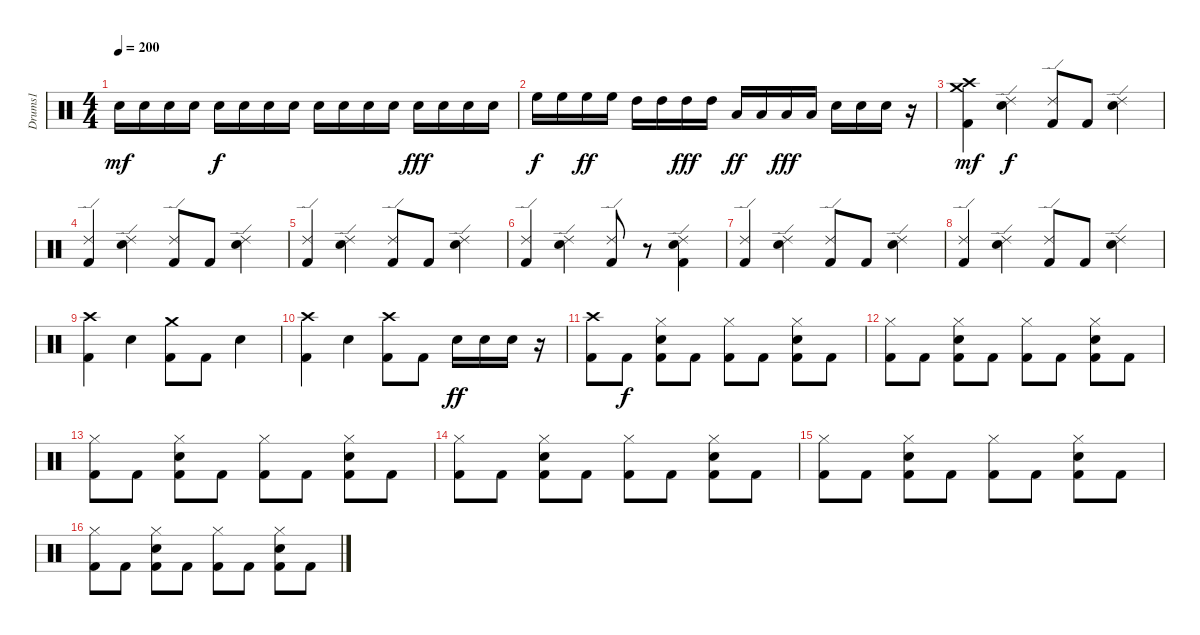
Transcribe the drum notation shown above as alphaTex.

\track ("Drums1" "Drums1") {instrument percussion}
\staff {score}
\articulation defaults
\ts (4 4)
\tempo 200
\clef neutral
\ks c "Snare (hit) 2".16{dy mf} "Snare (hit) 2".16 "Snare (hit) 2".16 "Snare (hit) 2".16 "Snare (hit) 2".16{dy f} "Snare (hit) 2".16 "Snare (hit) 2".16 "Snare (hit) 2".16 "Snare (hit) 2".16 "Snare (hit) 2".16 "Snare (hit) 2".16 "Snare (hit) 2".16 "Snare (hit) 2".16{dy fff} "Snare (hit) 2".16 "Snare (hit) 2".16 "Snare (hit) 2".16
|
"High Floor Tom (hit)".16{dy f} "High Floor Tom (hit)".16 "High Floor Tom (hit)".16{dy ff} "High Floor Tom (hit)".16 "High Tom (hit)".16 "High Tom (hit)".16 "High Tom (hit)".16{dy fff} "High Tom (hit)".16 "Low Tom (hit)".16{dy ff} "Low Tom (hit)".16 "Low Tom (hit)".16{dy fff} "Low Tom (hit)".16 "Snare (hit) 2".16 "Snare (hit) 2".16 "Snare (hit) 2".16 r.16 |
("Crash high (hit)" "Crash medium (hit)" "Kick (hit) 2").4{dy mf} ("Ride (edge) 2" "Snare (hit) 2").4{dy f} ("Ride (edge) 2" "Kick (hit) 2").8 "Kick (hit) 2".8 ("Ride (edge) 2" "Snare (hit) 2").4 |
("Ride (edge) 2" "Kick (hit) 2").4 ("Ride (edge) 2" "Snare (hit) 2").4 ("Ride (edge) 2" "Kick (hit) 2").8 "Kick (hit) 2".8 ("Ride (edge) 2" "Snare (hit) 2").4 |
("Ride (edge) 2" "Kick (hit) 2").4 ("Ride (edge) 2" "Snare (hit) 2").4 ("Ride (edge) 2" "Kick (hit) 2").8 "Kick (hit) 2".8 ("Ride (edge) 2" "Snare (hit) 2").4 |
("Ride (edge) 2" "Kick (hit) 2").4 ("Ride (edge) 2" "Snare (hit) 2").4 ("Ride (edge) 2" "Kick (hit) 2").8 r.8 ("Ride (edge) 2" "Snare (hit) 2" "Kick (hit) 2").4 |
("Ride (edge) 2" "Kick (hit) 2").4 ("Ride (edge) 2" "Snare (hit) 2").4 ("Ride (edge) 2" "Kick (hit) 2").8 "Kick (hit) 2".8 ("Ride (edge) 2" "Snare (hit) 2").4 |
("Ride (edge) 2" "Kick (hit) 2").4 ("Ride (edge) 2" "Snare (hit) 2").4 ("Ride (edge) 2" "Kick (hit) 2").8 "Kick (hit) 2".8 ("Ride (edge) 2" "Snare (hit) 2").4 |
("Crash high (hit)" "Kick (hit) 2").4 "Snare (hit) 2".4 ("Crash medium (hit)" "Kick (hit) 2").8 "Kick (hit) 2".8 "Snare (hit) 2".4 |
("Crash high (hit)" "Kick (hit) 2").4 "Snare (hit) 2".4 ("Crash high (hit)" "Kick (hit) 2").8 "Kick (hit) 2".8 "Snare (hit) 2".16{dy ff} "Snare (hit) 2".16 "Snare (hit) 2".16 r.16 |
("Crash high (hit)" "Kick (hit) 2").8 "Kick (hit) 2".8{dy f} ("Hi-Hat (closed)" "Snare (hit) 2" "Kick (hit) 2").8 "Kick (hit) 2".8 ("Hi-Hat (closed)" "Kick (hit) 2").8 "Kick (hit) 2".8 ("Hi-Hat (closed)" "Snare (hit) 2" "Kick (hit) 2").8 "Kick (hit) 2".8 |
("Hi-Hat (closed)" "Kick (hit) 2").8 "Kick (hit) 2".8 ("Hi-Hat (closed)" "Snare (hit) 2" "Kick (hit) 2").8 "Kick (hit) 2".8 ("Hi-Hat (closed)" "Kick (hit) 2").8 "Kick (hit) 2".8 ("Hi-Hat (closed)" "Snare (hit) 2" "Kick (hit) 2").8 "Kick (hit) 2".8 |
("Hi-Hat (closed)" "Kick (hit) 2").8 "Kick (hit) 2".8 ("Hi-Hat (closed)" "Snare (hit) 2" "Kick (hit) 2").8 "Kick (hit) 2".8 ("Hi-Hat (closed)" "Kick (hit) 2").8 "Kick (hit) 2".8 ("Hi-Hat (closed)" "Snare (hit) 2" "Kick (hit) 2").8 "Kick (hit) 2".8 |
("Hi-Hat (closed)" "Kick (hit) 2").8 "Kick (hit) 2".8 ("Hi-Hat (closed)" "Snare (hit) 2" "Kick (hit) 2").8 "Kick (hit) 2".8 ("Hi-Hat (closed)" "Kick (hit) 2").8 "Kick (hit) 2".8 ("Hi-Hat (closed)" "Snare (hit) 2" "Kick (hit) 2").8 "Kick (hit) 2".8 |
("Hi-Hat (closed)" "Kick (hit) 2").8 "Kick (hit) 2".8 ("Hi-Hat (closed)" "Snare (hit) 2" "Kick (hit) 2").8 "Kick (hit) 2".8 ("Hi-Hat (closed)" "Kick (hit) 2").8 "Kick (hit) 2".8 ("Hi-Hat (closed)" "Snare (hit) 2" "Kick (hit) 2").8 "Kick (hit) 2".8 |
("Hi-Hat (closed)" "Kick (hit) 2").8 "Kick (hit) 2".8 ("Hi-Hat (closed)" "Snare (hit) 2" "Kick (hit) 2").8 "Kick (hit) 2".8 ("Hi-Hat (closed)" "Kick (hit) 2").8 "Kick (hit) 2".8 ("Hi-Hat (closed)" "Snare (hit) 2" "Kick (hit) 2").8 "Kick (hit) 2".8
